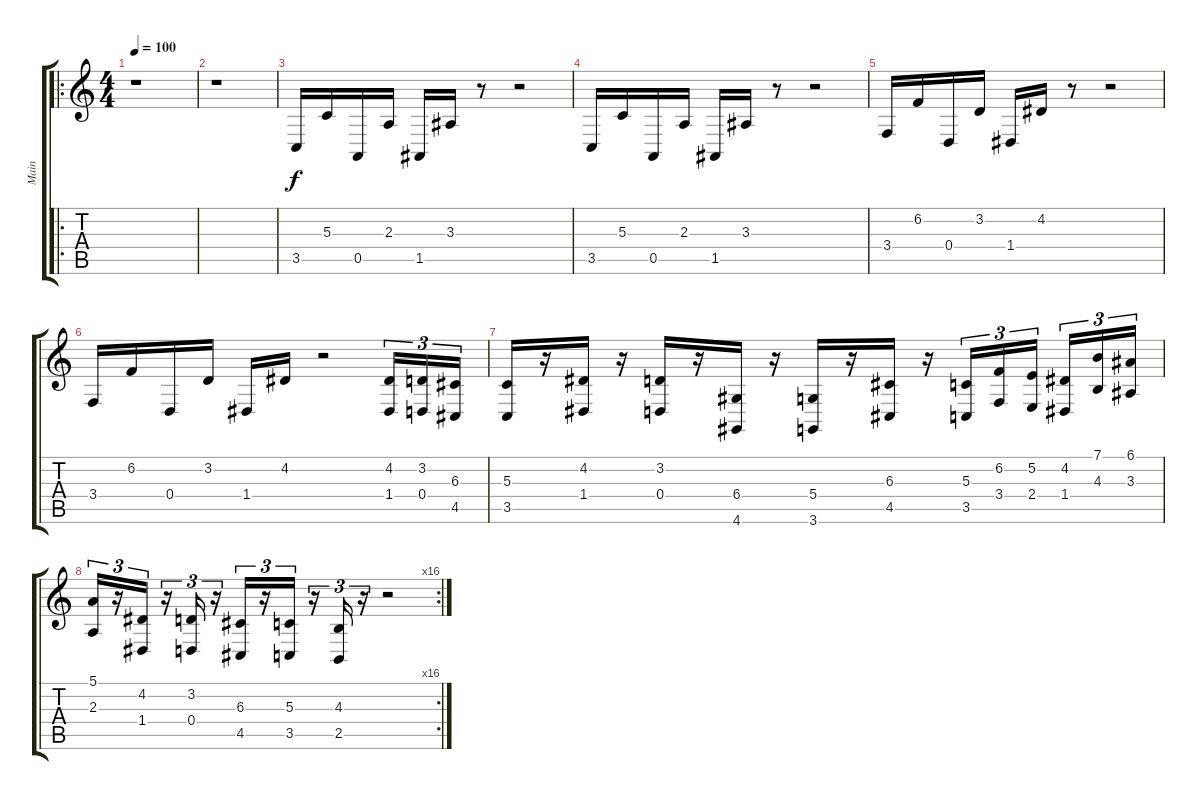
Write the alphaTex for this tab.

\track ("Main" "Main") {instrument clavinet}
\staff {score tabs}
\tuning (E4 B3 G3 D3 A2 E2) {hide}
\ro
\ts (4 4)
\tempo 100
\clef g2
\ks c
r.1{dy f instrument clavinet} |
r.1 |
3.5.16 5.3.16 0.5.16 2.3.16 1.5.16 3.3.16 r.8 r.2 |
3.5.16 5.3.16 0.5.16 2.3.16 1.5.16 3.3.16 r.8 r.2 |
3.4.16 6.2.16 0.4.16 3.2.16 1.4.16 4.2.16 r.8 r.2 |
3.4.16 6.2.16 0.4.16 3.2.16 1.4.16 4.2.16 r.2 (4.2 1.4).16{tu (3 2)} (3.2 0.4).16{tu (3 2)} (6.3 4.5).16{tu (3 2)} |
(5.3 3.5).16 r.16 (4.2 1.4).16 r.16 (3.2 0.4).16 r.16 (6.4 4.6).16 r.16 (5.4 3.6).16 r.16 (6.3 4.5).16 r.16 (5.3 3.5).16{tu (3 2)} (6.2 3.4).16{tu (3 2)} (5.2 2.4).16{tu (3 2)} (4.2 1.4).16{tu (3 2)} (7.1 4.3).16{tu (3 2)} (6.1 3.3).16{tu (3 2)} |
\rc 16
(5.1 2.3).16{tu (3 2)} r.16{tu (3 2)} (4.2 1.4).16{tu (3 2)} r.16{tu (3 2)} (3.2 0.4).16{tu (3 2)} r.16{tu (3 2)} (6.3 4.5).16{tu (3 2)} r.16{tu (3 2)} (5.3 3.5).16{tu (3 2)} r.16{tu (3 2)} (4.3 2.5).16{tu (3 2)} r.16{tu (3 2)} r.2
